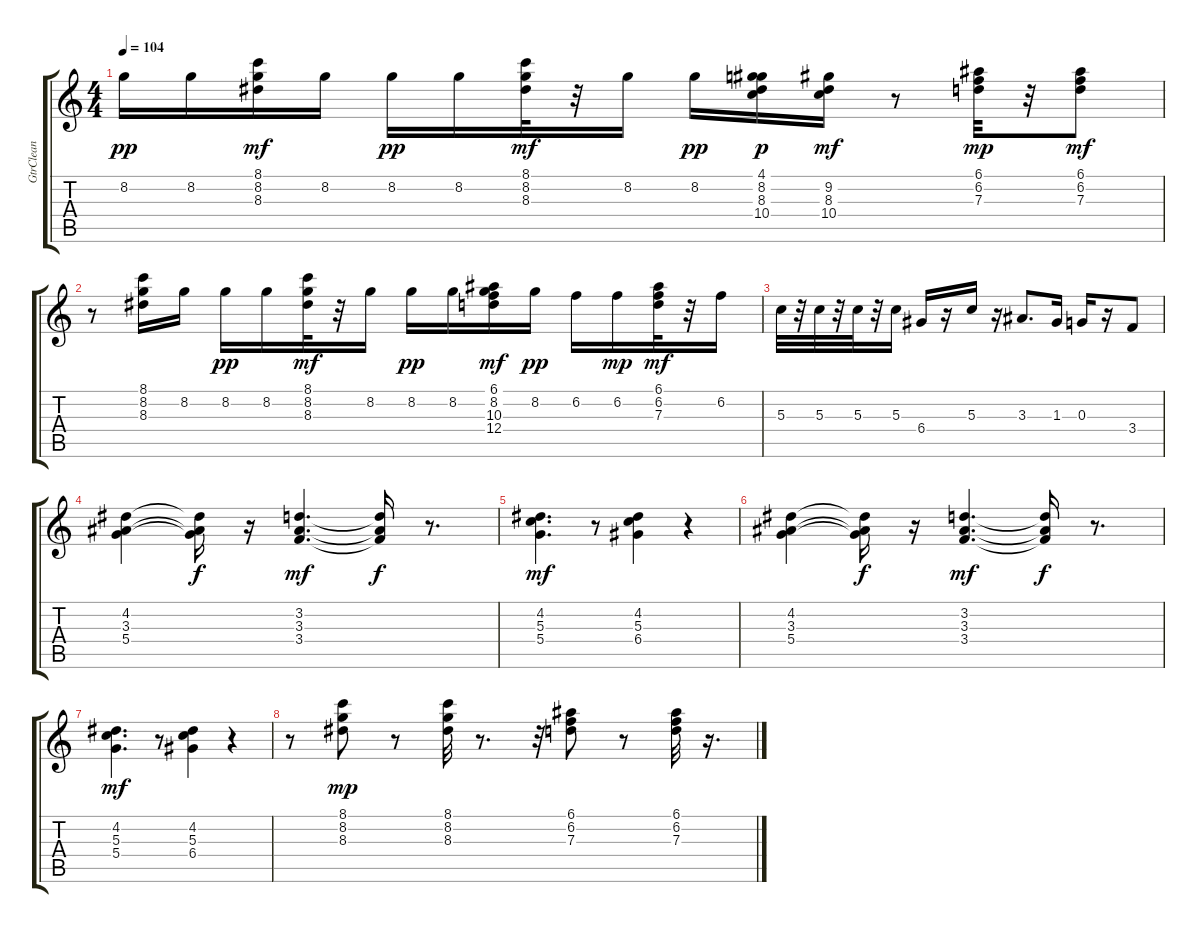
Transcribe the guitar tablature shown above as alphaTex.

\track ("GtrClean               " "GtrClean  ") {instrument electricguitarclean}
\staff {score tabs}
\tuning (E4 B3 G3 D3 A2 E2) {hide}
\ts (4 4)
\tempo 104
\clef g2
\ks c
8.2.16{dy pp} 8.2.16 (8.1 8.2 8.3).16{dy mf} 8.2.16 8.2.16{dy pp} 8.2.16 (8.1 8.2 8.3).32{dy mf} r.32 8.2.16 8.2.16{dy pp} (4.1 8.2 8.3 10.4).16{dy p} (9.2 8.3 10.4).16{dy mf} r.8 (6.1 6.2 7.3).32{dy mp} r.32 (6.1 6.2 7.3).8{dy mf} |
r.8 (8.1 8.2 8.3).16 8.2.16 8.2.16{dy pp} 8.2.16 (8.1 8.2 8.3).32{dy mf} r.32 8.2.16 8.2.16{dy pp} 8.2.16 (6.1 8.2 10.3 12.4).16{dy mf} 8.2.16{dy pp} 6.2.16 6.2.16{dy mp} (6.1 6.2 7.3).32{dy mf} r.32 6.2.16 |
5.3.32 r.32 5.3.32 r.32 5.3.32 r.32 5.3.16 6.4.16 r.16 5.3.16 r.16 3.3.8{d} 1.3.16 0.3.16 r.16 3.4.8 |
(4.2 3.3 5.4).4 (4.2{t} 3.3{t} 5.4{t}).16{dy f} r.16 (3.2 3.3 3.4).4{d dy mf} (3.2{t} 3.3{t} 3.4{t}).16{dy f} r.8{d} |
(4.2 5.3 5.4).4{d dy mf} r.8 (4.2 5.3 6.4).4 r.4 |
(4.2 3.3 5.4).4 (4.2{t} 3.3{t} 5.4{t}).16{dy f} r.16 (3.2 3.3 3.4).4{d dy mf} (3.2{t} 3.3{t} 3.4{t}).16{dy f} r.8{d} |
(4.2 5.3 5.4).4{d dy mf} r.8 (4.2 5.3 6.4).4 r.4 |
r.8 (8.1 8.2 8.3).8{dy mp} r.8 (8.1 8.2 8.3).32 r.8{d} r.32 (6.1 6.2 7.3).8 r.8 (6.1 6.2 7.3).32 r.16{d}
